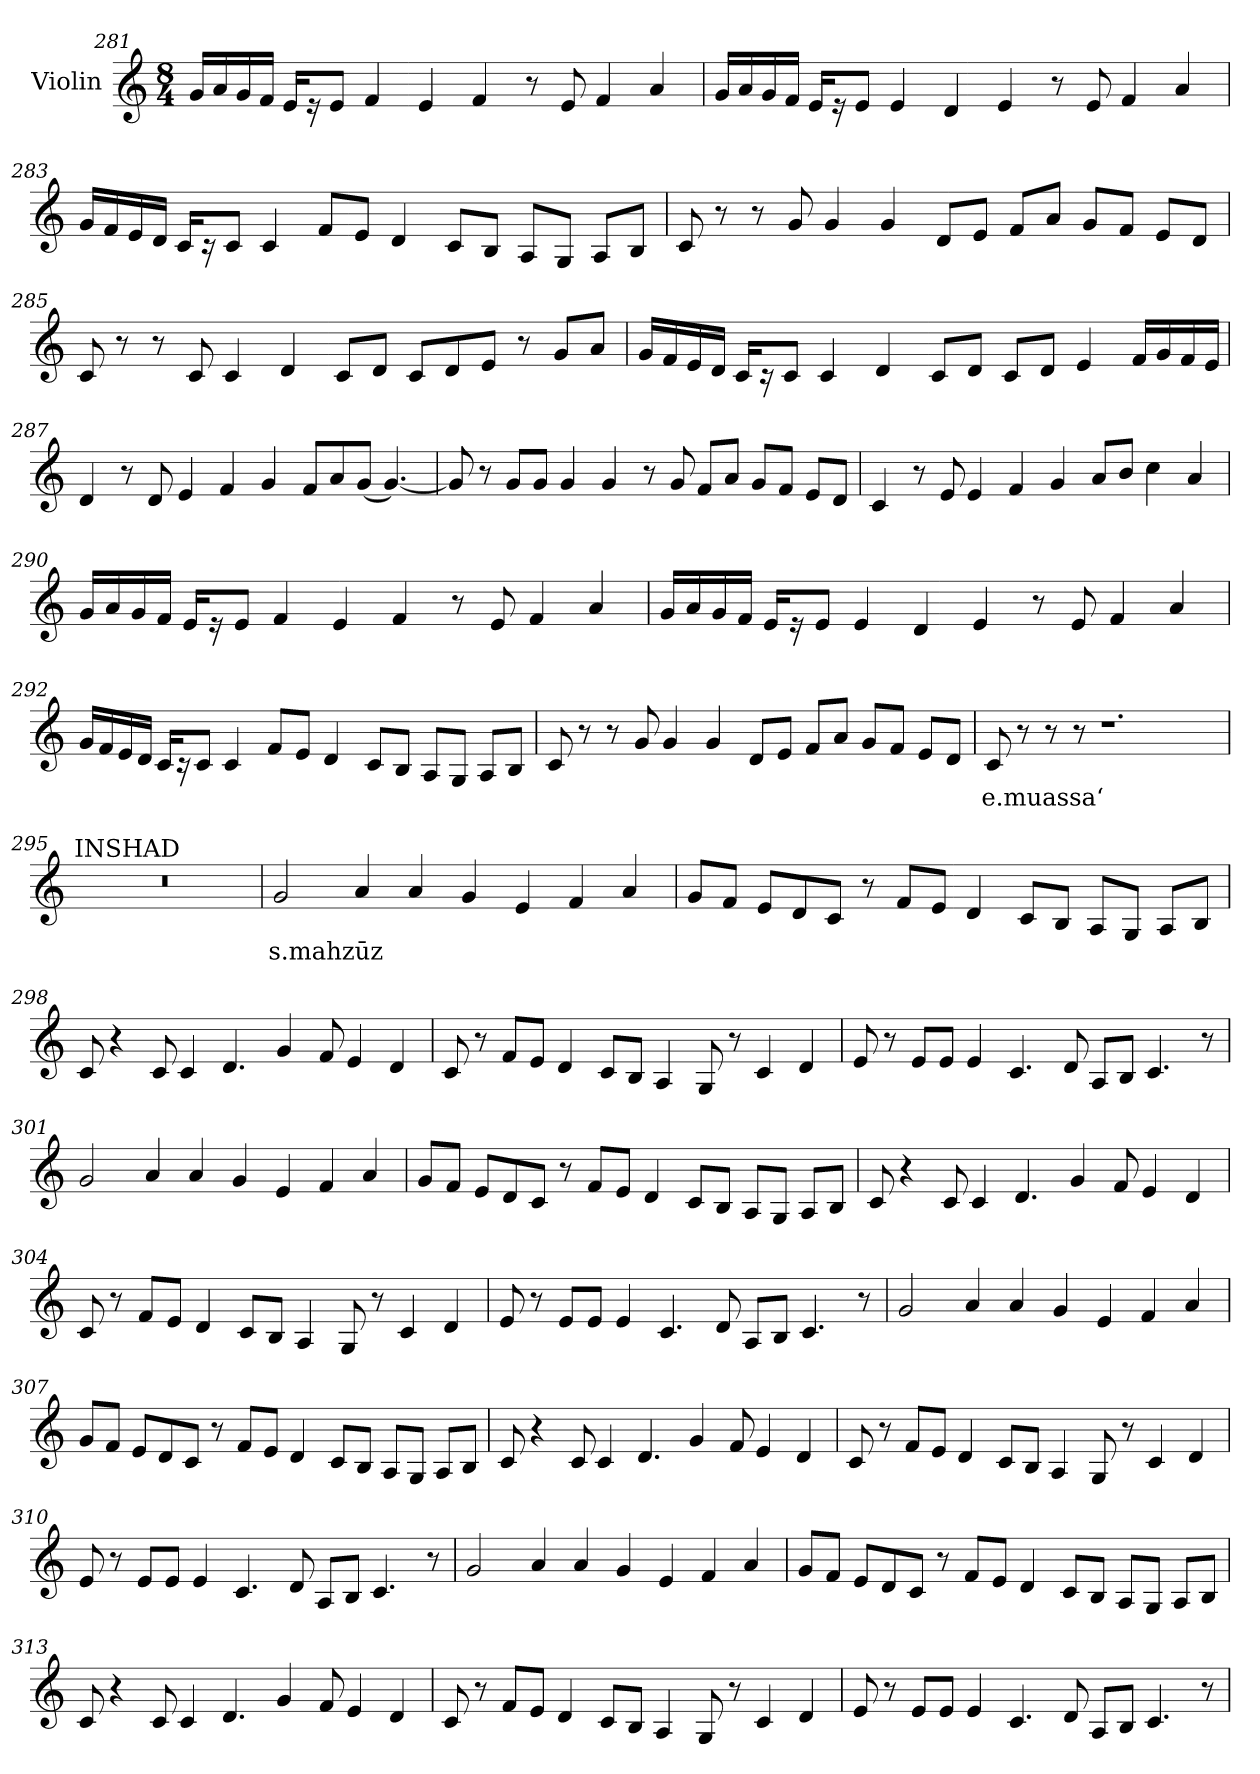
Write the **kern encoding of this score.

**kern	**text
*part1	*part1
*staff1	*staff1
*I"Violin	*
*clefG2	*
*k[]	*
*M8/4	*
=281	=281
16g/LL	.
16a/	.
16g/	.
16f/JJ	.
16e/KL	.
16r	.
8e/J	.
4f/	.
4e/	.
4f/	.
8r	.
8e/	.
4f/	.
4a/	.
!!LO:LB:g=z
=282	=282
16g/LL	.
16a/	.
16g/	.
16f/JJ	.
16e/KL	.
16r	.
8e/J	.
4e/	.
4d/	.
4e/	.
8r	.
8e/	.
4f/	.
4a/	.
=283	=283
16g/LL	.
16f/	.
16e/	.
16d/JJ	.
16c/KL	.
16r	.
8c/J	.
4c/	.
8f/L	.
8e/J	.
4d/	.
8c/L	.
8B/J	.
8A/L	.
8G/J	.
8A/L	.
8B/J	.
!!LO:LB:g=z
=284	=284
8c/	.
8r	.
8r	.
8g/	.
4g/	.
4g/	.
8d/L	.
8e/J	.
8f/L	.
8a/J	.
8g/L	.
8f/J	.
8e/L	.
8d/J	.
=285	=285
8c/	.
8r	.
8r	.
8c/	.
4c/	.
4d/	.
8c/L	.
8d/J	.
8c/L	.
8d/	.
8e/J	.
8r	.
8g/L	.
8a/J	.
!!LO:LB:g=z
=286	=286
16g/LL	.
16f/	.
16e/	.
16d/JJ	.
16c/KL	.
16r	.
8c/J	.
4c/	.
4d/	.
8c/L	.
8d/J	.
8c/L	.
8d/J	.
4e/	.
16f/LL	.
16g/	.
16f/	.
16e/JJ	.
=287	=287
4d/	.
8r	.
8d/	.
4e/	.
4f/	.
4g/	.
8f/L	.
8a/	.
(<8g/J	.
[4.g/)	.
!!LO:LB:g=z
=288	=288
8g/]	.
8r	.
8g/L	.
8g/J	.
4g/	.
4g/	.
8r	.
8g/	.
8f/L	.
8a/J	.
8g/L	.
8f/J	.
8e/L	.
8d/J	.
=289	=289
4c/	.
8r	.
8e/	.
4e/	.
4f/	.
4g/	.
8a/L	.
8b/J	.
4cc\	.
4a/	.
!!LO:LB:g=z
=290	=290
16g/LL	.
16a/	.
16g/	.
16f/JJ	.
16e/KL	.
16r	.
8e/J	.
4f/	.
4e/	.
4f/	.
8r	.
8e/	.
4f/	.
4a/	.
=291	=291
16g/LL	.
16a/	.
16g/	.
16f/JJ	.
16e/KL	.
16r	.
8e/J	.
4e/	.
4d/	.
4e/	.
8r	.
8e/	.
4f/	.
4a/	.
!!LO:LB:g=z
=292	=292
16g/LL	.
16f/	.
16e/	.
16d/JJ	.
16c/KL	.
16r	.
8c/J	.
4c/	.
8f/L	.
8e/J	.
4d/	.
8c/L	.
8B/J	.
8A/L	.
8G/J	.
8A/L	.
8B/J	.
=293	=293
8c/	.
8r	.
8r	.
8g/	.
4g/	.
4g/	.
8d/L	.
8e/J	.
8f/L	.
8a/J	.
8g/L	.
8f/J	.
8e/L	.
8d/J	.
!!LO:LB:g=z
=294	=294
!	!LO:LY:b
8c/	e.muassa‘
8r	.
8r	.
8r	.
1.r	.
=295	=295
!LO:TX:a:t=INSHAD	!
0r	.
=296	=296
*MM100	*
!	!LO:LY:b
2g/	s.mahzūz
4a/	.
4a/	.
4g/	.
4e/	.
4f/	.
4a/	.
!!LO:PB:g=z
=297	=297
8g/L	.
8f/J	.
8e/L	.
8d/	.
8c/J	.
8r	.
8f/L	.
8e/J	.
4d/	.
8c/L	.
8B/J	.
8A/L	.
8G/J	.
8A/L	.
8B/J	.
=298	=298
8c/	.
4r	.
8c/	.
4c/	.
4.d/	.
4g/	.
8f/	.
4e/	.
4d/	.
!!LO:LB:g=z
=299	=299
8c/	.
8r	.
8f/L	.
8e/J	.
4d/	.
8c/L	.
8B/J	.
4A/	.
8G/	.
8r	.
4c/	.
4d/	.
=300	=300
8e/	.
8r	.
8e/L	.
8e/J	.
4e/	.
4.c/	.
8d/	.
8A/L	.
8B/J	.
4.c/	.
8r	.
!!LO:LB:g=z
=301	=301
2g/	.
4a/	.
4a/	.
4g/	.
4e/	.
4f/	.
4a/	.
=302	=302
8g/L	.
8f/J	.
8e/L	.
8d/	.
8c/J	.
8r	.
8f/L	.
8e/J	.
4d/	.
8c/L	.
8B/J	.
8A/L	.
8G/J	.
8A/L	.
8B/J	.
!!LO:LB:g=z
=303	=303
8c/	.
4r	.
8c/	.
4c/	.
4.d/	.
4g/	.
8f/	.
4e/	.
4d/	.
=304	=304
8c/	.
8r	.
8f/L	.
8e/J	.
4d/	.
8c/L	.
8B/J	.
4A/	.
8G/	.
8r	.
4c/	.
4d/	.
!!LO:LB:g=z
=305	=305
8e/	.
8r	.
8e/L	.
8e/J	.
4e/	.
4.c/	.
8d/	.
8A/L	.
8B/J	.
4.c/	.
8r	.
=306	=306
2g/	.
4a/	.
4a/	.
4g/	.
4e/	.
4f/	.
4a/	.
!!LO:LB:g=z
=307	=307
8g/L	.
8f/J	.
8e/L	.
8d/	.
8c/J	.
8r	.
8f/L	.
8e/J	.
4d/	.
8c/L	.
8B/J	.
8A/L	.
8G/J	.
8A/L	.
8B/J	.
=308	=308
8c/	.
4r	.
8c/	.
4c/	.
4.d/	.
4g/	.
8f/	.
4e/	.
4d/	.
!!LO:LB:g=z
=309	=309
8c/	.
8r	.
8f/L	.
8e/J	.
4d/	.
8c/L	.
8B/J	.
4A/	.
8G/	.
8r	.
4c/	.
4d/	.
=310	=310
8e/	.
8r	.
8e/L	.
8e/J	.
4e/	.
4.c/	.
8d/	.
8A/L	.
8B/J	.
4.c/	.
8r	.
!!LO:LB:g=z
=311	=311
2g/	.
4a/	.
4a/	.
4g/	.
4e/	.
4f/	.
4a/	.
=312	=312
8g/L	.
8f/J	.
8e/L	.
8d/	.
8c/J	.
8r	.
8f/L	.
8e/J	.
4d/	.
8c/L	.
8B/J	.
8A/L	.
8G/J	.
8A/L	.
8B/J	.
!!LO:PB:g=z
=313	=313
8c/	.
4r	.
8c/	.
4c/	.
4.d/	.
4g/	.
8f/	.
4e/	.
4d/	.
=314	=314
8c/	.
8r	.
8f/L	.
8e/J	.
4d/	.
8c/L	.
8B/J	.
4A/	.
8G/	.
8r	.
4c/	.
4d/	.
!!LO:LB:g=z
=315	=315
8e/	.
8r	.
8e/L	.
8e/J	.
4e/	.
4.c/	.
8d/	.
8A/L	.
8B/J	.
4.c/	.
8r	.
=	=
*-	*-
